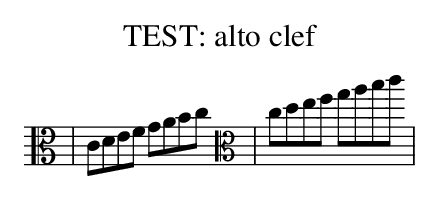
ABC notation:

X:1
T: TEST: alto clef
K: C alto
| CDEF GABc [K:alto]| cdef gabc' |
